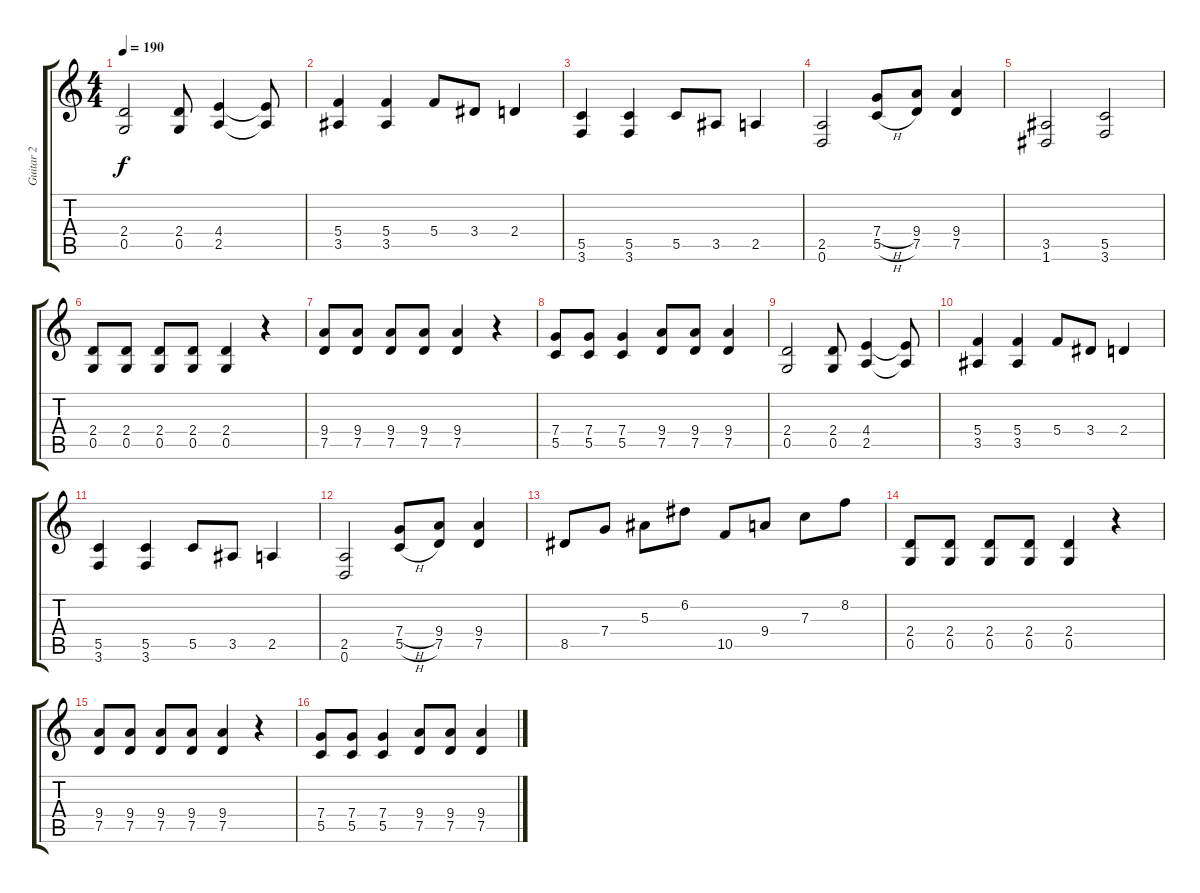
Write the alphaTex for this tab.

\track ("Guitar 2" "Guitar 2") {instrument acousticguitarnylon}
\staff {score tabs}
\tuning (D4 A3 F3 C3 G2 D2) {hide}
\ts (4 4)
\tempo 190
\clef g2
\ks c
(2.4 0.5).2{dy f} (2.4 0.5).8 (4.4 2.5).4 (4.4{t} 2.5{t}).8 |
(5.4 3.5).4 (5.4 3.5).4 5.4.8 3.4.8 2.4.4 |
(5.5 3.6).4 (5.5 3.6).4 5.5.8 3.5.8 2.5.4 |
(2.5 0.6).2 (7.4{h} 5.5{h}).8 (9.4 7.5).8 (9.4 7.5).4 |
(3.5 1.6).2 (5.5 3.6).2 |
(2.4 0.5).8 (2.4 0.5).8 (2.4 0.5).8 (2.4 0.5).8 (2.4 0.5).4 r.4 |
(9.4 7.5).8 (9.4 7.5).8 (9.4 7.5).8 (9.4 7.5).8 (9.4 7.5).4 r.4 |
(7.4 5.5).8 (7.4 5.5).8 (7.4 5.5).4 (9.4 7.5).8 (9.4 7.5).8 (9.4 7.5).4 |
(2.4 0.5).2 (2.4 0.5).8 (4.4 2.5).4 (4.4{t} 2.5{t}).8 |
(5.4 3.5).4 (5.4 3.5).4 5.4.8 3.4.8 2.4.4 |
(5.5 3.6).4 (5.5 3.6).4 5.5.8 3.5.8 2.5.4 |
(2.5 0.6).2 (7.4{h} 5.5{h}).8 (9.4 7.5).8 (9.4 7.5).4 |
8.5.8 7.4.8 5.3.8 6.2.8 10.5.8 9.4.8 7.3.8 8.2.8 |
(2.4 0.5).8 (2.4 0.5).8 (2.4 0.5).8 (2.4 0.5).8 (2.4 0.5).4 r.4 |
(9.4 7.5).8 (9.4 7.5).8 (9.4 7.5).8 (9.4 7.5).8 (9.4 7.5).4 r.4 |
(7.4 5.5).8 (7.4 5.5).8 (7.4 5.5).4 (9.4 7.5).8 (9.4 7.5).8 (9.4 7.5).4
